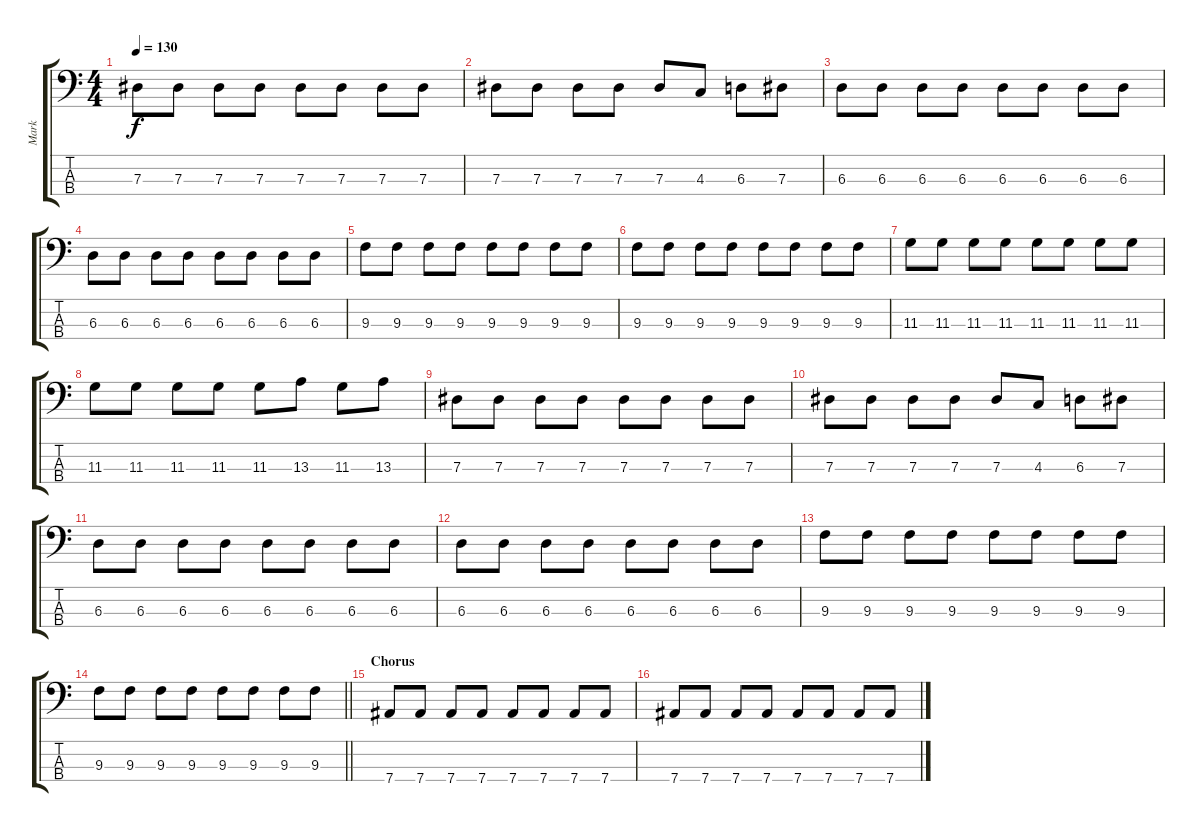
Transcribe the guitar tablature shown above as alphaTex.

\track ("Mark" "Mark") {instrument electricbassfinger}
\staff {score tabs}
\tuning (Gb2 Db2 Ab1 Eb1) {hide}
\ts (4 4)
\tempo 130
\clef f4
\ks c
7.3.8{dy f} 7.3.8 7.3.8 7.3.8 7.3.8 7.3.8 7.3.8 7.3.8 |
7.3.8 7.3.8 7.3.8 7.3.8 7.3.8 4.3.8 6.3.8 7.3.8 |
6.3.8 6.3.8 6.3.8 6.3.8 6.3.8 6.3.8 6.3.8 6.3.8 |
6.3.8 6.3.8 6.3.8 6.3.8 6.3.8 6.3.8 6.3.8 6.3.8 |
9.3.8 9.3.8 9.3.8 9.3.8 9.3.8 9.3.8 9.3.8 9.3.8 |
9.3.8 9.3.8 9.3.8 9.3.8 9.3.8 9.3.8 9.3.8 9.3.8 |
11.3.8 11.3.8 11.3.8 11.3.8 11.3.8 11.3.8 11.3.8 11.3.8 |
11.3.8 11.3.8 11.3.8 11.3.8 11.3.8 13.3.8 11.3.8 13.3.8 |
7.3.8 7.3.8 7.3.8 7.3.8 7.3.8 7.3.8 7.3.8 7.3.8 |
7.3.8 7.3.8 7.3.8 7.3.8 7.3.8 4.3.8 6.3.8 7.3.8 |
6.3.8 6.3.8 6.3.8 6.3.8 6.3.8 6.3.8 6.3.8 6.3.8 |
6.3.8 6.3.8 6.3.8 6.3.8 6.3.8 6.3.8 6.3.8 6.3.8 |
9.3.8 9.3.8 9.3.8 9.3.8 9.3.8 9.3.8 9.3.8 9.3.8 |
\barLineRight lightlight
9.3.8 9.3.8 9.3.8 9.3.8 9.3.8 9.3.8 9.3.8 9.3.8 |
\section ("" "Chorus")
7.4.8 7.4.8 7.4.8 7.4.8 7.4.8 7.4.8 7.4.8 7.4.8 |
7.4.8 7.4.8 7.4.8 7.4.8 7.4.8 7.4.8 7.4.8 7.4.8
